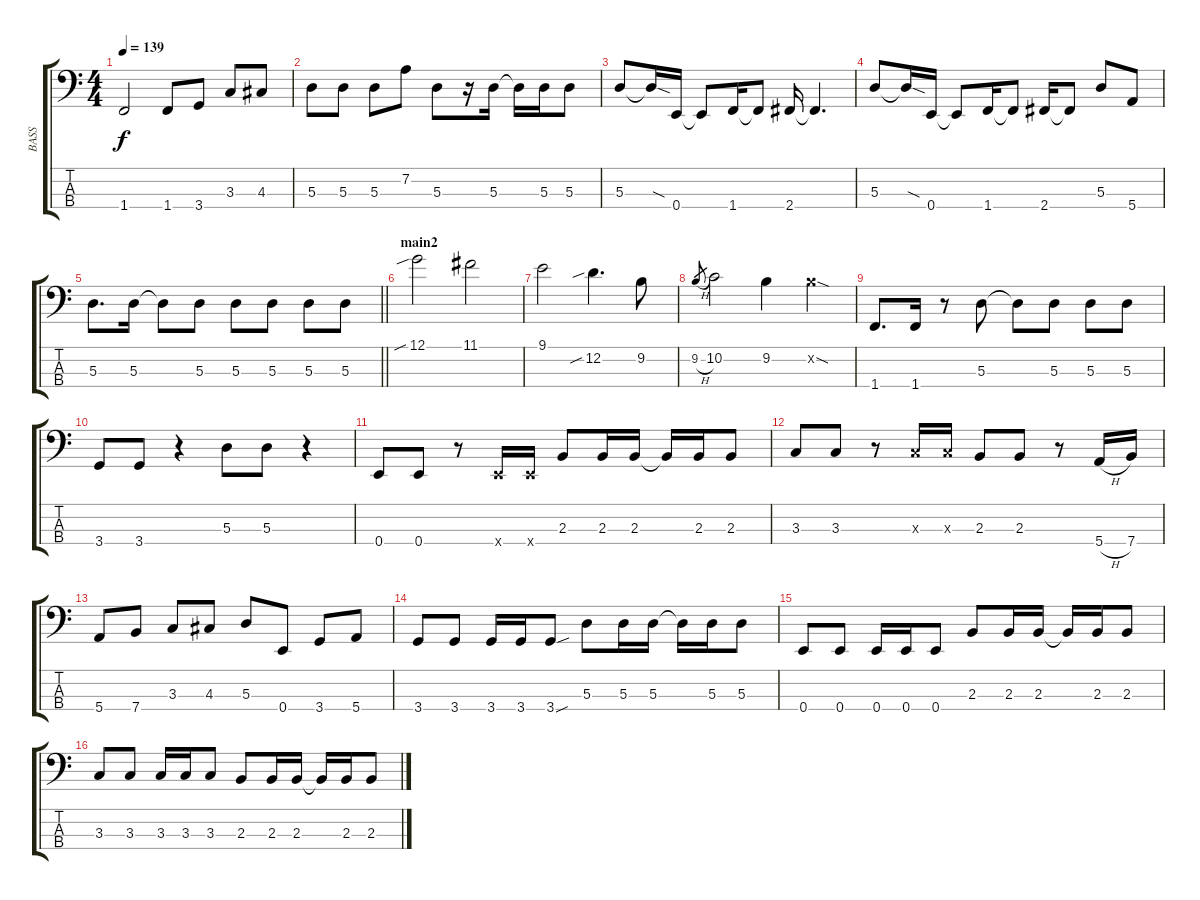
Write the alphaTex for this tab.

\track ("BASS" "BASS") {instrument electricbasspick}
\staff {score tabs}
\tuning (G2 D2 A1 E1) {hide}
\ts (4 4)
\tempo 139
\clef f4
\ks c
1.4.2{dy f} 1.4.8 3.4.8 3.3.8 4.3.8 |
5.3.8 5.3.8 5.3.8 7.2.8 5.3.8 r.16 5.3.16 5.3{t}.16 5.3.16 5.3.8 |
5.3.8 5.3{sod t}.16 0.4.16 0.4{t}.8 1.4.16 1.4{t}.8 2.4.16 2.4{t}.4{d} |
5.3.8 5.3{sod t}.16 0.4.16 0.4{t}.8 1.4.16 1.4{t}.8 2.4.16 2.4{t}.8 5.3.8 5.4.8 |
\barLineRight lightlight
5.3.8{d} 5.3.16 5.3{t}.8 5.3.8 5.3.8 5.3.8 5.3.8 5.3.8 |
\section ("" "main2")
12.1{sib}.2 11.1.2 |
9.1.2 12.2{sib}.4{d} 9.2.8 |
9.2{h}.8{gr} 10.2.2 9.2.4 9.2{sod x}.4 |
1.4.8{d} 1.4.16 r.8 5.3.8 5.3{t}.8 5.3.8 5.3.8 5.3.8 |
3.4.8 3.4.8 r.4 5.3.8 5.3.8 r.4 |
0.4.8 0.4.8 r.8 0.4{x}.16 0.4{x}.16 2.3.8 2.3.16 2.3.16 2.3{t}.16 2.3.16 2.3.8 |
3.3.8 3.3.8 r.8 3.3{x}.16 3.3{x}.16 2.3.8 2.3.8 r.8 5.4{h}.16 7.4.16 |
5.4.8 7.4.8 3.3.8 4.3.8 5.3.8 0.4.8 3.4.8 5.4.8 |
3.4.8 3.4.8 3.4.16 3.4.16 3.4{sou}.8 5.3.8 5.3.16 5.3.16 5.3{t}.16 5.3.16 5.3.8 |
0.4.8 0.4.8 0.4.16 0.4.16 0.4.8 2.3.8 2.3.16 2.3.16 2.3{t}.16 2.3.16 2.3.8 |
3.3.8 3.3.8 3.3.16 3.3.16 3.3.8 2.3.8 2.3.16 2.3.16 2.3{t}.16 2.3.16 2.3.8
